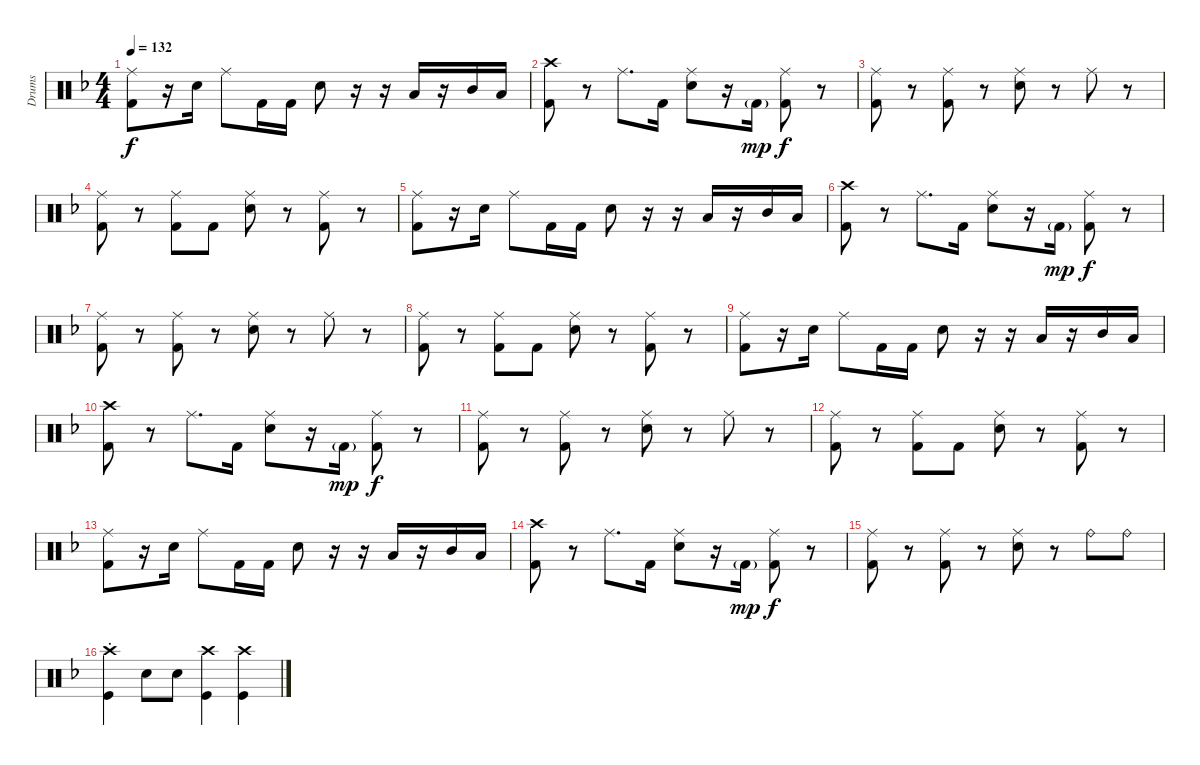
\track ("Drums" "Drums") {instrument percussion}
\staff {score}
\articulation defaults
\ts (4 4)
\tempo 132
\clef neutral
\ks dminor
("Ride (middle)" "Kick (hit) 2").8{dy f} r.16 "Snare (hit) 2".16 "Ride (middle)".8 "Kick (hit) 2".16 "Kick (hit) 2".16 "Snare (hit) 2".8 r.16 r.16 "Low Tom (hit)".16 r.16 "Mid Tom (hit)".16 "Low Tom (hit)".16 |
("Crash high (hit)" "Kick (hit) 2").8 r.8 "Ride (middle)".8{d} "Kick (hit) 2".16 ("Ride (middle)" "Snare (hit) 2").8 r.16 "Kick (hit) 2"{g}.16{dy mp} ("Ride (middle)" "Kick (hit) 2").8{dy f} r.8 |
("Ride (middle)" "Kick (hit) 2").8 r.8 ("Ride (middle)" "Kick (hit) 2").8 r.8 ("Ride (middle)" "Snare (hit) 2").8 r.8 "Ride (middle)".8 r.8 |
("Ride (middle)" "Kick (hit) 2").8 r.8 ("Ride (middle)" "Kick (hit) 2").8 "Kick (hit) 2".8 ("Ride (middle)" "Snare (hit) 2").8 r.8 ("Ride (middle)" "Kick (hit) 2").8 r.8 |
("Ride (middle)" "Kick (hit) 2").8 r.16 "Snare (hit) 2".16 "Ride (middle)".8 "Kick (hit) 2".16 "Kick (hit) 2".16 "Snare (hit) 2".8 r.16 r.16 "Low Tom (hit)".16 r.16 "Mid Tom (hit)".16 "Low Tom (hit)".16 |
("Crash high (hit)" "Kick (hit) 2").8 r.8 "Ride (middle)".8{d} "Kick (hit) 2".16 ("Ride (middle)" "Snare (hit) 2").8 r.16 "Kick (hit) 2"{g}.16{dy mp} ("Ride (middle)" "Kick (hit) 2").8{dy f} r.8 |
("Ride (middle)" "Kick (hit) 2").8 r.8 ("Ride (middle)" "Kick (hit) 2").8 r.8 ("Ride (middle)" "Snare (hit) 2").8 r.8 "Ride (middle)".8 r.8 |
("Ride (middle)" "Kick (hit) 2").8 r.8 ("Ride (middle)" "Kick (hit) 2").8 "Kick (hit) 2".8 ("Ride (middle)" "Snare (hit) 2").8 r.8 ("Ride (middle)" "Kick (hit) 2").8 r.8 |
("Ride (middle)" "Kick (hit) 2").8 r.16 "Snare (hit) 2".16 "Ride (middle)".8 "Kick (hit) 2".16 "Kick (hit) 2".16 "Snare (hit) 2".8 r.16 r.16 "Low Tom (hit)".16 r.16 "Mid Tom (hit)".16 "Low Tom (hit)".16 |
("Crash high (hit)" "Kick (hit) 2").8 r.8 "Ride (middle)".8{d} "Kick (hit) 2".16 ("Ride (middle)" "Snare (hit) 2").8 r.16 "Kick (hit) 2"{g}.16{dy mp} ("Ride (middle)" "Kick (hit) 2").8{dy f} r.8 |
("Ride (middle)" "Kick (hit) 2").8 r.8 ("Ride (middle)" "Kick (hit) 2").8 r.8 ("Ride (middle)" "Snare (hit) 2").8 r.8 "Ride (middle)".8 r.8 |
("Ride (middle)" "Kick (hit) 2").8 r.8 ("Ride (middle)" "Kick (hit) 2").8 "Kick (hit) 2".8 ("Ride (middle)" "Snare (hit) 2").8 r.8 ("Ride (middle)" "Kick (hit) 2").8 r.8 |
("Ride (middle)" "Kick (hit) 2").8 r.16 "Snare (hit) 2".16 "Ride (middle)".8 "Kick (hit) 2".16 "Kick (hit) 2".16 "Snare (hit) 2".8 r.16 r.16 "Low Tom (hit)".16 r.16 "Mid Tom (hit)".16 "Low Tom (hit)".16 |
("Crash high (hit)" "Kick (hit) 2").8 r.8 "Ride (middle)".8{d} "Kick (hit) 2".16 ("Ride (middle)" "Snare (hit) 2").8 r.16 "Kick (hit) 2"{g}.16{dy mp} ("Ride (middle)" "Kick (hit) 2").8{dy f} r.8 |
("Ride (middle)" "Kick (hit) 2").8 r.8 ("Ride (middle)" "Kick (hit) 2").8 r.8 ("Ride (middle)" "Snare (hit) 2").8 r.8 "Ride (bell)".8 "Ride (bell)".8 |
("Kick (hit)" "Crash high (hit)"{st}).4 "Snare (hit) 2".8 "Snare (hit) 2".8 ("Crash high (hit)" "Kick (hit)").4 ("Crash high (hit)" "Kick (hit)").4
